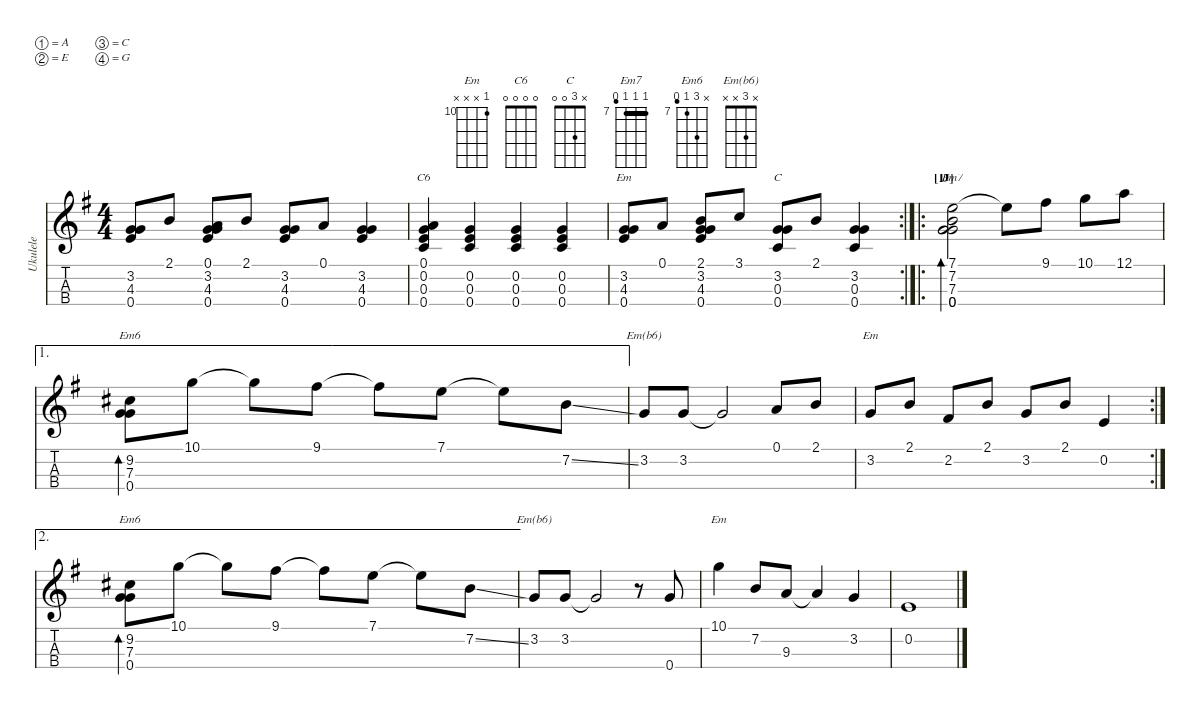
\defaultSystemsLayout 4
\hideDynamics
\bracketExtendMode nobrackets
\otherSystemsTrackNameOrientation horizontal
\defaultBarNumberDisplay Hide
\track ("Ukulele" "Ukulele") {defaultSystemsLayout 4 instrument acousticguitarnylon}
\staff {score tabs}
\tuning (A4 E4 C4 G4)
\displaytranspose 0
\chord ("Em" x 3 4 0)
\chord ("C6" 0 0 0 0)
\chord ("C" x 3 0 0)
\chord ("Em7" 7 7 7 6) {firstfret 7 barre (7 7)}
\chord ("Em6" x 9 7 6) {firstfret 7}
\chord ("Em(b6)" x 3 x x)
\chord ("Em" x 3 x x)
\chord ("Em" 10 x x x) {firstfret 10}
\ts (4 4)
\tempo (120 hide)
\clef g2
\ks g
(3.2{acc forcenatural} 0.4{acc forcenatural} 4.3{acc forcenatural}).8{dy mf beam Up} 2.1{acc forcenatural}.8{beam Up} (0.4{acc forcenatural} 3.2{acc forcenatural} 4.3{acc forcenatural} 0.1{acc forcenatural}).8{beam Up} 2.1{acc forcenatural}.8{beam Up} (0.4{acc forcenatural} 3.2{acc forcenatural} 4.3{acc forcenatural}).8{beam Up} 0.1{acc forcenatural}.8{beam Up} (0.4{acc forcenatural} 3.2{acc forcenatural} 4.3{acc forcenatural}).4{beam Up} |
(0.1{acc forcenatural} 0.4{acc forcenatural} 0.2{acc forcenatural} 0.3{acc forcenatural}).4{ch "C6" beam Up} (0.4{acc forcenatural} 0.2{acc forcenatural} 0.3{acc forcenatural}).4{beam Up} (0.4{acc forcenatural} 0.2{acc forcenatural} 0.3{acc forcenatural}).4{beam Up} (0.4{acc forcenatural} 0.2{acc forcenatural} 0.3{acc forcenatural}).4{beam Up} |
\rc 2
(0.4{acc forcenatural} 3.2{acc forcenatural} 4.3{acc forcenatural}).8{ch "Em" beam Up} 0.1{acc forcenatural}.8{beam Up} (2.1{acc forcenatural} 0.4{acc forcenatural} 3.2{acc forcenatural} 4.3{acc forcenatural}).8{beam Up} 3.1{acc forcenatural}.8{beam Up} (0.3{acc forcenatural} 0.4{acc forcenatural} 3.2{acc forcenatural}).8{ch "C" beam Up} 2.1{acc forcenatural}.8{beam Up} (0.4{acc forcenatural} 3.2{acc forcenatural} 0.3{acc forcenatural}).4{beam Up} |
\ro
\section ("D" "")
(7.3{acc forcenatural} 7.2{acc forcenatural} 7.1{acc forcenatural} 0.4{acc forcenatural} 0.4{acc forcenatural}).2{bd 41 ch "Em7" beam Down} 7.1{t acc forcenatural}.8{beam Down} 9.1{acc #}.8{beam Down} 10.1{acc forcenatural}.8{beam Down} 12.1{acc forcenatural}.8{beam Down} |
\ae 1
(7.3{acc forcenatural} 0.4{acc forcenatural} 9.2{acc #}).8{bd 40 ch "Em6" beam Down} 10.1{acc forcenatural}.8{beam Down} 10.1{t acc forcenatural}.8{beam Down} 9.1{acc #}.8{beam Down} 9.1{t acc #}.8{beam Down} 7.1{acc forcenatural}.8{beam Down} 7.1{t acc forcenatural}.8{beam Down} 7.2{ss acc forcenatural}.8{beam Down} |
3.2{acc forcenatural}.8{ch "Em(b6)" beam Up} 3.2{acc forcenatural}.8{beam Up} 3.2{t acc forcenatural}.2{beam Up} 0.1{acc forcenatural}.8{beam Up} 2.1{acc forcenatural}.8{beam Up} |
\rc 2
3.2{acc forcenatural}.8{ch "Em" beam Up} 2.1{acc forcenatural}.8{beam Up} 2.2{acc #}.8{beam Up} 2.1{acc forcenatural}.8{beam Up} 3.2{acc forcenatural}.8{beam Up} 2.1{acc forcenatural}.8{beam Up} 0.2{acc forcenatural}.4{beam Up} |
\ae 2
(7.3{acc forcenatural} 0.4{acc forcenatural} 9.2{acc #}).8{bd 40 ch "Em6" beam Down} 10.1{acc forcenatural}.8{beam Down} 10.1{t acc forcenatural}.8{beam Down} 9.1{acc #}.8{beam Down} 9.1{t acc #}.8{beam Down} 7.1{acc forcenatural}.8{beam Down} 7.1{t acc forcenatural}.8{beam Down} 7.2{ss acc forcenatural}.8{beam Down} |
3.2{acc forcenatural}.8{ch "Em(b6)" beam Up} 3.2{acc forcenatural}.8{beam Up} 3.2{t acc forcenatural}.2{beam Up} r.8{beam Up} 0.4{acc forcenatural}.8{beam Up} |
10.1{acc forcenatural}.4{ch "Em" beam Down} 7.2{acc forcenatural}.8{beam Up} 9.3{acc forcenatural}.8{beam Up} 9.3{t acc forcenatural}.4{beam Up} 3.2{acc forcenatural}.4{beam Up} |
0.2{acc forcenatural}.1{beam Up}
